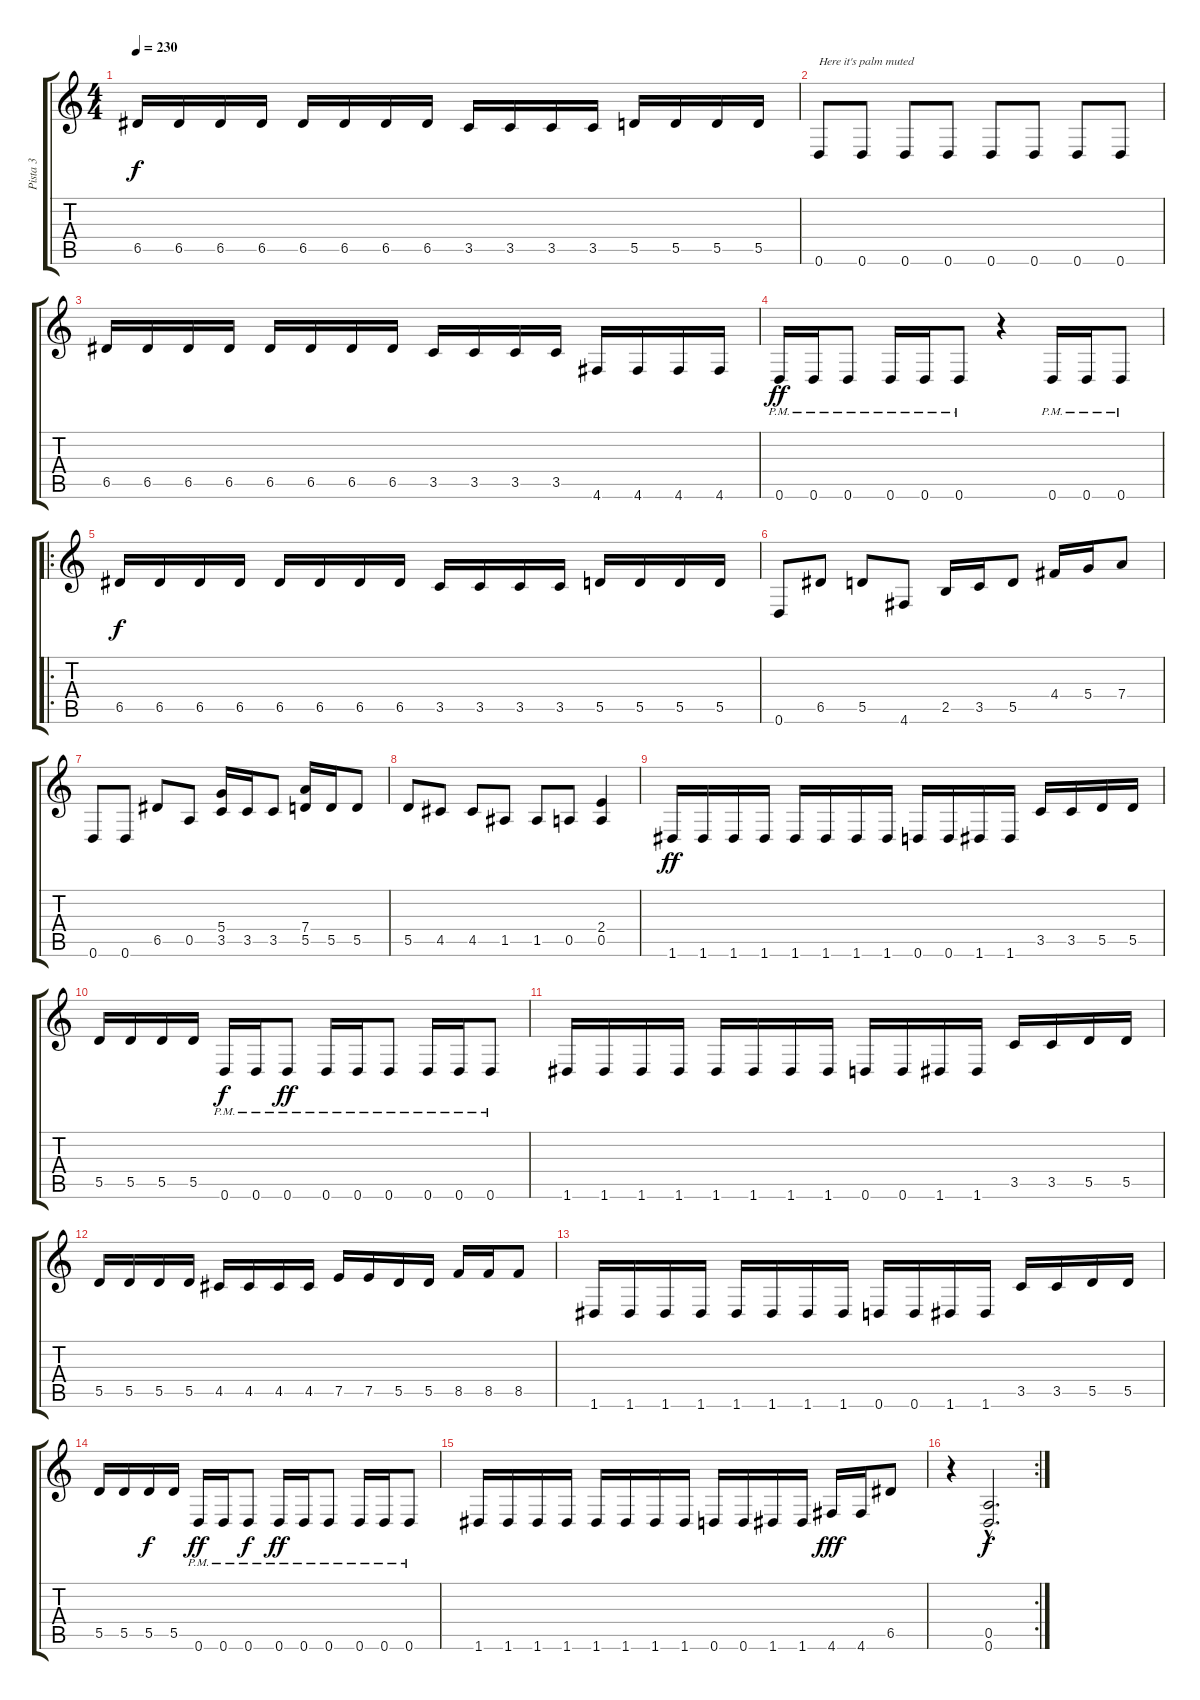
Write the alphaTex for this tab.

\track ("Pista 3" "Pista 3") {instrument distortionguitar}
\staff {score tabs}
\tuning (E4 B3 G3 D3 A2 D2) {hide}
\ts (4 4)
\tempo 230
\clef g2
\ks c
6.5.16{dy f instrument distortionguitar} 6.5.16 6.5.16 6.5.16 6.5.16 6.5.16 6.5.16 6.5.16 3.5.16 3.5.16 3.5.16 3.5.16 5.5.16 5.5.16 5.5.16 5.5.16 |
0.6.8{txt "Here it's palm muted"} 0.6.8 0.6.8 0.6.8 0.6.8 0.6.8 0.6.8 0.6.8 |
6.5.16 6.5.16 6.5.16 6.5.16 6.5.16 6.5.16 6.5.16 6.5.16 3.5.16 3.5.16 3.5.16 3.5.16 4.6.16 4.6.16 4.6.16 4.6.16 |
0.6{pm}.16{dy ff} 0.6{pm}.16 0.6{pm}.8 0.6{pm}.16 0.6{pm}.16 0.6{pm}.8 r.4 0.6{pm}.16 0.6{pm}.16 0.6{pm}.8 |
\ro
6.5.16{dy f} 6.5.16 6.5.16 6.5.16 6.5.16 6.5.16 6.5.16 6.5.16 3.5.16 3.5.16 3.5.16 3.5.16 5.5.16 5.5.16 5.5.16 5.5.16 |
0.6.8 6.5.8 5.5.8 4.6.8 2.5.16 3.5.16 5.5.8 4.4.16 5.4.16 7.4.8 |
0.6.8 0.6.8 6.5.8 0.5.8 (5.4 3.5).16 3.5.16 3.5.8 (7.4 5.5).16 5.5.16 5.5.8 |
5.5.8 4.5.8 4.5.8 1.5.8 1.5.8 0.5.8 (2.4 0.5).4 |
1.6.16{dy ff} 1.6.16 1.6.16 1.6.16 1.6.16 1.6.16 1.6.16 1.6.16 0.6.16 0.6.16 1.6.16 1.6.16 3.5.16 3.5.16 5.5.16 5.5.16 |
5.5.16 5.5.16 5.5.16 5.5.16 0.6{pm}.16{dy f} 0.6{pm}.16 0.6{pm}.8{dy ff} 0.6{pm}.16 0.6{pm}.16 0.6{pm}.8 0.6{pm}.16 0.6{pm}.16 0.6{pm}.8 |
1.6.16 1.6.16 1.6.16 1.6.16 1.6.16 1.6.16 1.6.16 1.6.16 0.6.16 0.6.16 1.6.16 1.6.16 3.5.16 3.5.16 5.5.16 5.5.16 |
5.5.16 5.5.16 5.5.16 5.5.16 4.5.16 4.5.16 4.5.16 4.5.16 7.5.16 7.5.16 5.5.16 5.5.16 8.5.16 8.5.16 8.5.8 |
1.6.16 1.6.16 1.6.16 1.6.16 1.6.16 1.6.16 1.6.16 1.6.16 0.6.16 0.6.16 1.6.16 1.6.16 3.5.16 3.5.16 5.5.16 5.5.16 |
5.5.16 5.5.16 5.5.16{dy f} 5.5.16 0.6{pm}.16{dy ff} 0.6{pm}.16 0.6{pm}.8{dy f} 0.6{pm}.16{dy ff} 0.6{pm}.16 0.6{pm}.8 0.6{pm}.16 0.6{pm}.16 0.6{pm}.8 |
1.6.16 1.6.16 1.6.16 1.6.16 1.6.16 1.6.16 1.6.16 1.6.16 0.6.16 0.6.16 1.6.16 1.6.16 4.6.16{dy fff} 4.6.16 6.5.8 |
\rc 2
r.4 (0.5{hac} 0.6{hac}).2{d dy f}
